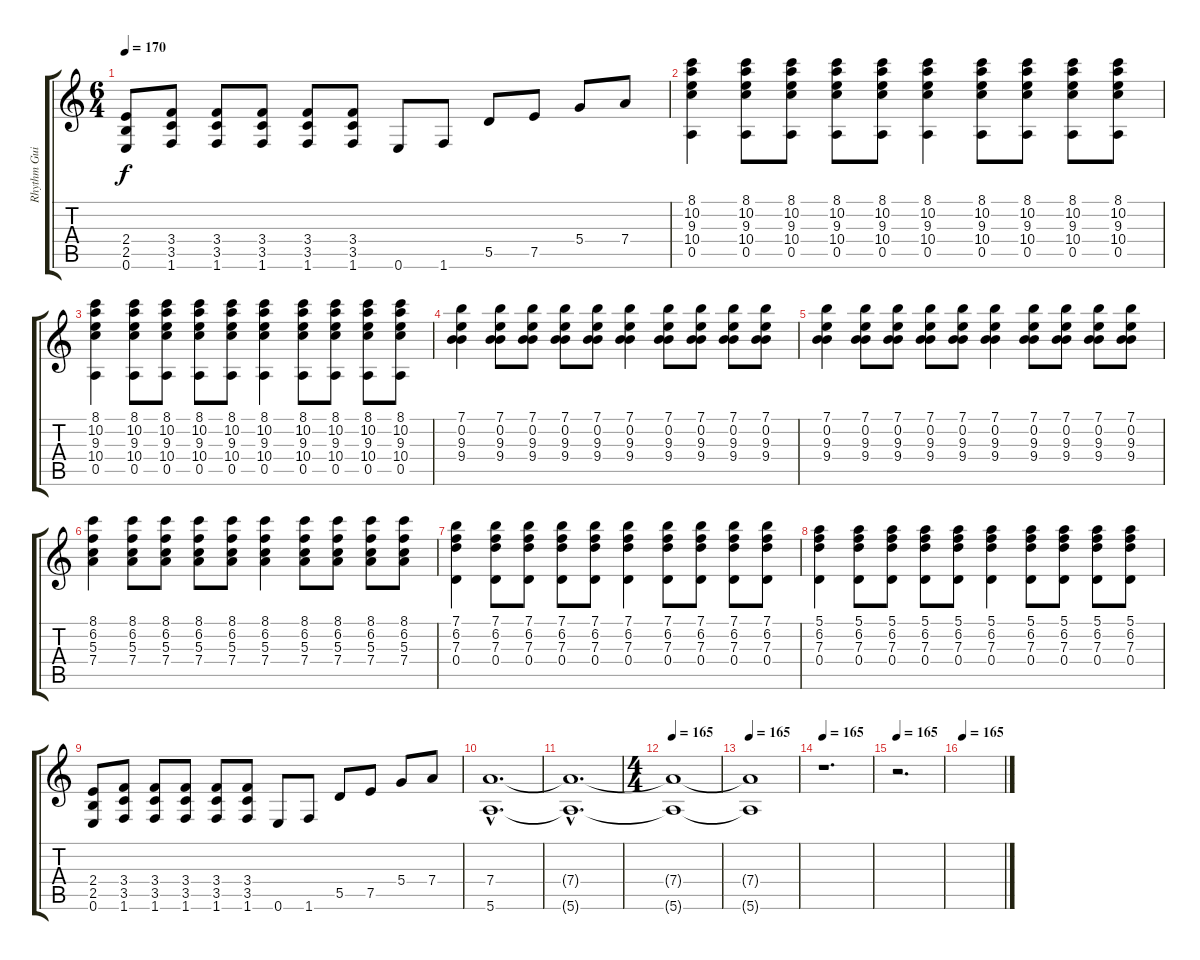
\track ("Rhythm Guitar I" "Rhythm Gui") {instrument distortionguitar}
\staff {score tabs}
\tuning (E4 B3 G3 D3 A2 E2) {hide}
\ts (6 4)
\tempo 170
\clef g2
\ks c
(2.4 2.5 0.6).8{dy f} (3.4 3.5 1.6).8 (3.4 3.5 1.6).8 (3.4 3.5 1.6).8 (3.4 3.5 1.6).8 (3.4 3.5 1.6).8 0.6.8 1.6.8 5.5.8 7.5.8 5.4.8 7.4.8 |
(8.1 10.2 9.3 10.4 0.5).4 (8.1 10.2 9.3 10.4 0.5).8 (8.1 10.2 9.3 10.4 0.5).8 (8.1 10.2 9.3 10.4 0.5).8 (8.1 10.2 9.3 10.4 0.5).8 (8.1 10.2 9.3 10.4 0.5).4 (8.1 10.2 9.3 10.4 0.5).8 (8.1 10.2 9.3 10.4 0.5).8 (8.1 10.2 9.3 10.4 0.5).8 (8.1 10.2 9.3 10.4 0.5).8 |
(8.1 10.2 9.3 10.4 0.5).4 (8.1 10.2 9.3 10.4 0.5).8 (8.1 10.2 9.3 10.4 0.5).8 (8.1 10.2 9.3 10.4 0.5).8 (8.1 10.2 9.3 10.4 0.5).8 (8.1 10.2 9.3 10.4 0.5).4 (8.1 10.2 9.3 10.4 0.5).8 (8.1 10.2 9.3 10.4 0.5).8 (8.1 10.2 9.3 10.4 0.5).8 (8.1 10.2 9.3 10.4 0.5).8 |
(7.1 0.2 9.3 9.4).4 (7.1 0.2 9.3 9.4).8 (7.1 0.2 9.3 9.4).8 (7.1 0.2 9.3 9.4).8 (7.1 0.2 9.3 9.4).8 (7.1 0.2 9.3 9.4).4 (7.1 0.2 9.3 9.4).8 (7.1 0.2 9.3 9.4).8 (7.1 0.2 9.3 9.4).8 (7.1 0.2 9.3 9.4).8 |
(7.1 0.2 9.3 9.4).4 (7.1 0.2 9.3 9.4).8 (7.1 0.2 9.3 9.4).8 (7.1 0.2 9.3 9.4).8 (7.1 0.2 9.3 9.4).8 (7.1 0.2 9.3 9.4).4 (7.1 0.2 9.3 9.4).8 (7.1 0.2 9.3 9.4).8 (7.1 0.2 9.3 9.4).8 (7.1 0.2 9.3 9.4).8 |
(8.1 6.2 5.3 7.4).4 (8.1 6.2 5.3 7.4).8 (8.1 6.2 5.3 7.4).8 (8.1 6.2 5.3 7.4).8 (8.1 6.2 5.3 7.4).8 (8.1 6.2 5.3 7.4).4 (8.1 6.2 5.3 7.4).8 (8.1 6.2 5.3 7.4).8 (8.1 6.2 5.3 7.4).8 (8.1 6.2 5.3 7.4).8 |
(7.1 6.2 7.3 0.4).4 (7.1 6.2 7.3 0.4).8 (7.1 6.2 7.3 0.4).8 (7.1 6.2 7.3 0.4).8 (7.1 6.2 7.3 0.4).8 (7.1 6.2 7.3 0.4).4 (7.1 6.2 7.3 0.4).8 (7.1 6.2 7.3 0.4).8 (7.1 6.2 7.3 0.4).8 (7.1 6.2 7.3 0.4).8 |
(5.1 6.2 7.3 0.4).4 (5.1 6.2 7.3 0.4).8 (5.1 6.2 7.3 0.4).8 (5.1 6.2 7.3 0.4).8 (5.1 6.2 7.3 0.4).8 (5.1 6.2 7.3 0.4).4 (5.1 6.2 7.3 0.4).8 (5.1 6.2 7.3 0.4).8 (5.1 6.2 7.3 0.4).8 (5.1 6.2 7.3 0.4).8 |
(2.4 2.5 0.6).8 (3.4 3.5 1.6).8 (3.4 3.5 1.6).8 (3.4 3.5 1.6).8 (3.4 3.5 1.6).8 (3.4 3.5 1.6).8 0.6.8 1.6.8 5.5.8 7.5.8 5.4.8 7.4.8 |
(7.4{hac} 5.6{hac}).1{d volume 12} |
(7.4{hac t} 5.6{hac t}).1{d} |
\ts (4 4)
\tempo 165
(7.4{t} 5.6{t}).1{volume 0} |
\tempo 165
(7.4{t} 5.6{t}).1 |
\tempo 165
r.1{d volume 15} |
\tempo 165
r.2{d} |
\tempo 165
